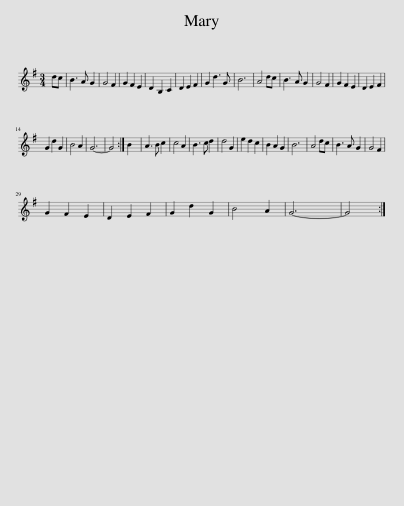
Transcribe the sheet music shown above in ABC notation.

X:1
L:1/8
M:3/4
I:linebreak $
K:G
V:1 treble
V:1
 dc | B3 A G2 | G4 F2 | G2 F2 E2 | D2 B,2 C2 | %5
 D2 E2 F2 | G2 d3 G | B6 | A4 dc | B3 A G2 | %10
 G4 F2 | G2 F2 E2 | D2 E2 F2 |$ G2 d2 G2 | B4 A2 | %15
 G6- | G4 :| B2 | A3 B c2 | c4 A2 | %20
 B3 c d2 | d4 G2 | e2 d2 c2 | B2 A2 G2 | B6 | %25
 A4 dc | B3 A G2 | G4 F2 |$ G2 F2 E2 | D2 E2 F2 | %30
 G2 d2 G2 | B4 A2 | G6- | G4 :| %34
